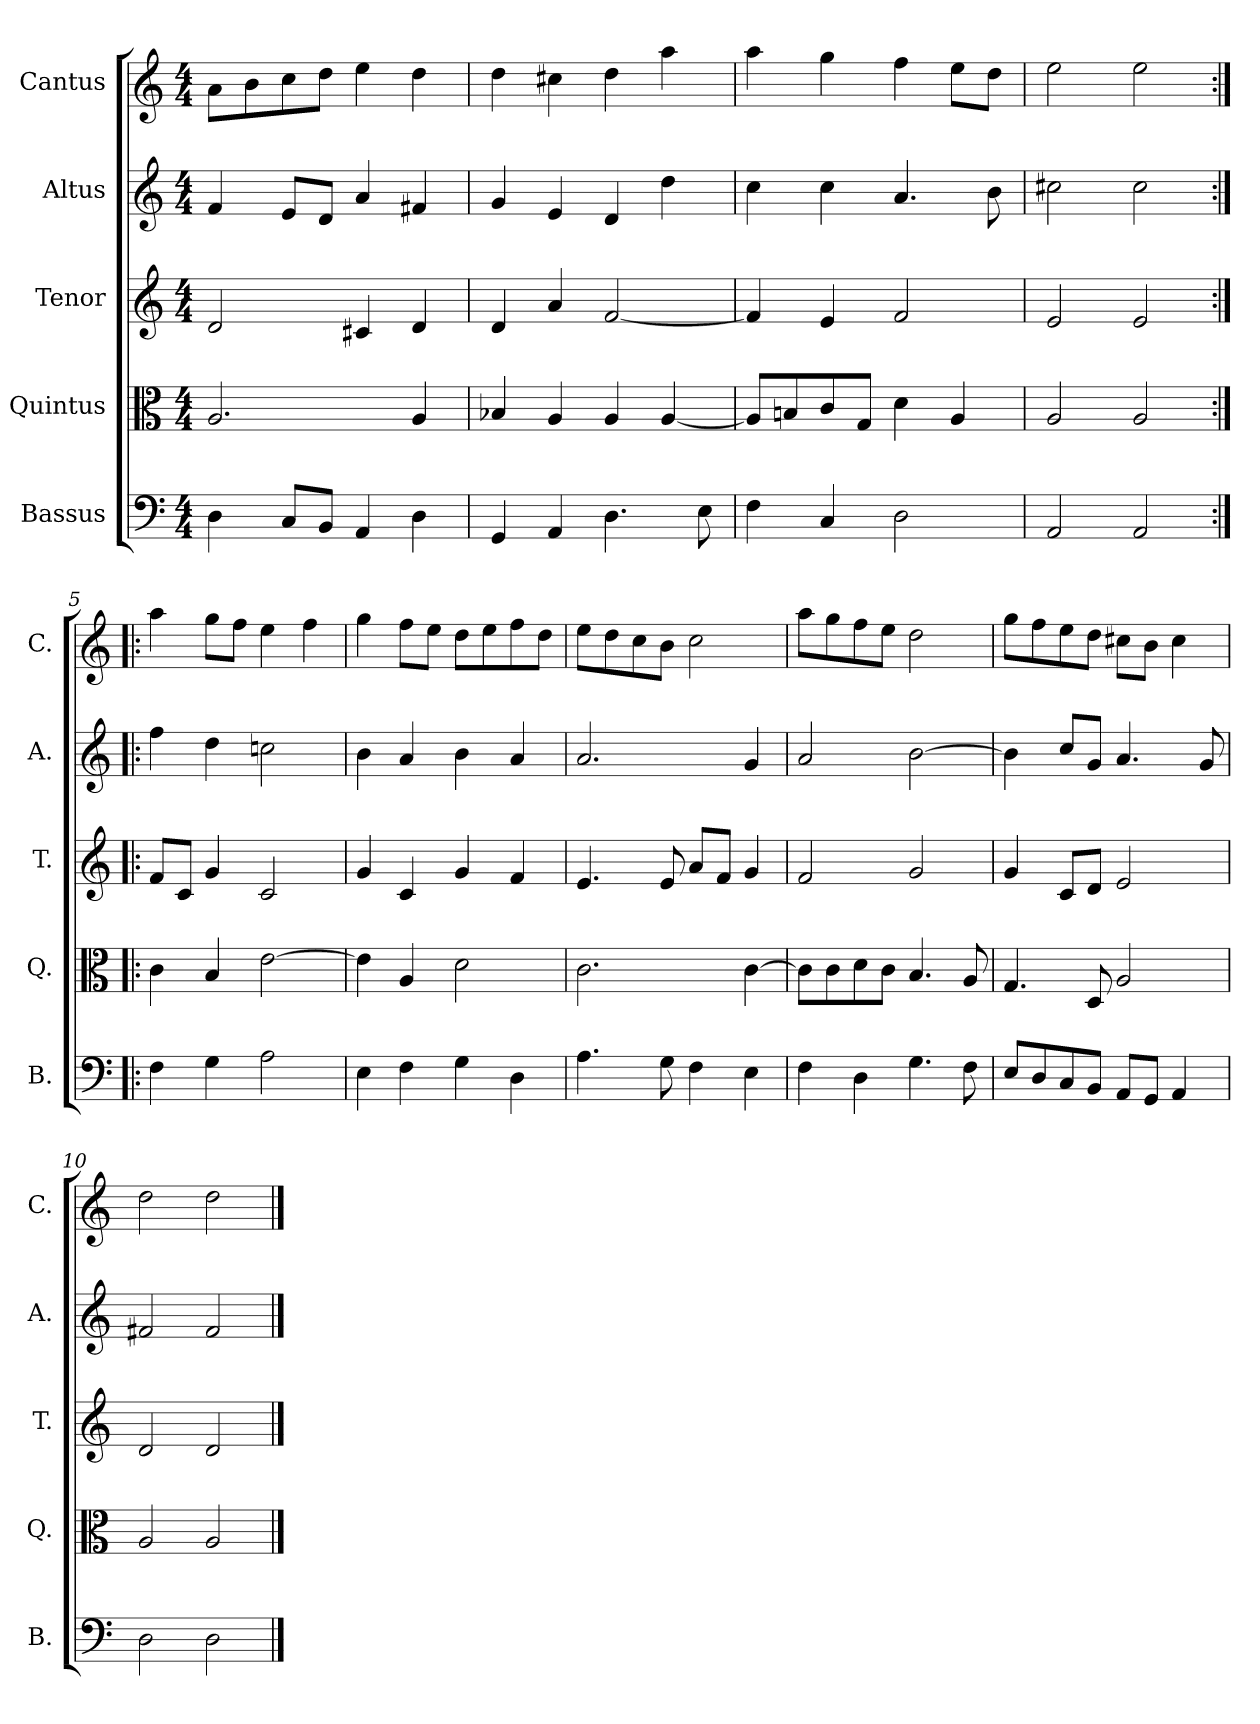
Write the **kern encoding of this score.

**kern	**kern	**kern	**kern	**kern
*part5	*part4	*part3	*part2	*part1
*staff5	*staff4	*staff3	*staff2	*staff1
*I"Bassus	*I"Quintus	*I"Tenor	*I"Altus	*I"Cantus
*I'B.	*I'Q.	*I'T.	*I'A.	*I'C.
*clefF4	*clefC3	*clefG2	*clefG2	*clefG2
*k[]	*k[]	*k[]	*k[]	*k[]
*C:	*C:	*C:	*C:	*C:
*M4/4	*M4/4	*M4/4	*M4/4	*M4/4
=1	=1	=1	=1	=1
4D\	2.A/	2d/	4f/	8a\L
.	.	.	.	8b\
8C/L	.	.	8e/L	8cc\
8BB/J	.	.	8d/J	8dd\J
4AA/	.	4c#X/	4a/	4ee\
4D\	4A/	4d/	4f#X/	4dd\
=2	=2	=2	=2	=2
4GG/	4B-X/	4d/	4g/	4dd\
4AA/	4A/	4a/	4e/	4cc#X\
4.D\	4A/	[2f/	4d/	4dd\
.	[4A/	.	4dd\	4aa\
8E\	.	.	.	.
=3	=3	=3	=3	=3
4F\	8A/L]	4f/]	4cc\	4aa\
.	8Bn/	.	.	.
4C/	8c/	4e/	4cc\	4gg\
.	8G/J	.	.	.
2D\	4d\	2f/	4.a/	4ff\
.	4A/	.	.	8ee\L
.	.	.	8b\	8dd\J
=4	=4	=4	=4	=4
2AA/	2A/	2e/	2cc#X\	2ee\
2AA/	2A/	2e/	2cc#\	2ee\
=5:|!|:	=5:|!|:	=5:|!|:	=5:|!|:	=5:|!|:
4F\	4c\	8f/L	4ff\	4aa\
.	.	8c/J	.	.
4G\	4B/	4g/	4dd\	8gg\L
.	.	.	.	8ff\J
2A\	[2e\	2c/	2ccn\	4ee\
.	.	.	.	4ff\
!!LO:LB:g=z
=6	=6	=6	=6	=6
4E\	4e\]	4g/	4b\	4gg\
4F\	4A/	4c/	4a/	8ff\L
.	.	.	.	8ee\J
4G\	2d\	4g/	4b\	8dd\L
.	.	.	.	8ee\
4D\	.	4f/	4a/	8ff\
.	.	.	.	8dd\J
=7	=7	=7	=7	=7
4.A\	2.c\	4.e/	2.a/	8ee\L
.	.	.	.	8dd\
.	.	.	.	8cc\
8G\	.	8e/	.	8b\J
4F\	.	8a/L	.	2cc\
.	.	8f/J	.	.
4E\	[4c\	4g/	4g/	.
=8	=8	=8	=8	=8
4F\	8c\L]	2f/	2a/	8aa\L
.	8c\	.	.	8gg\
4D\	8d\	.	.	8ff\
.	8c\J	.	.	8ee\J
4.G\	4.B/	2g/	[2b\	2dd\
8F\	8A/	.	.	.
=9	=9	=9	=9	=9
8E/L	4.G/	4g/	4b\]	8gg\L
8D/	.	.	.	8ff\
8C/	.	8c/L	8cc/L	8ee\
8BB/J	8D/	8d/J	8g/J	8dd\J
8AA/L	2A/	2e/	4.a/	8cc#X\L
8GG/J	.	.	.	8b\J
4AA/	.	.	.	4cc#\
.	.	.	8g/	.
=10	=10	=10	=10	=10
2D\	2A/	2d/	2f#X/	2dd\
2D\	2A/	2d/	2f#/	2dd\
==	==	==	==	==
*-	*-	*-	*-	*-
